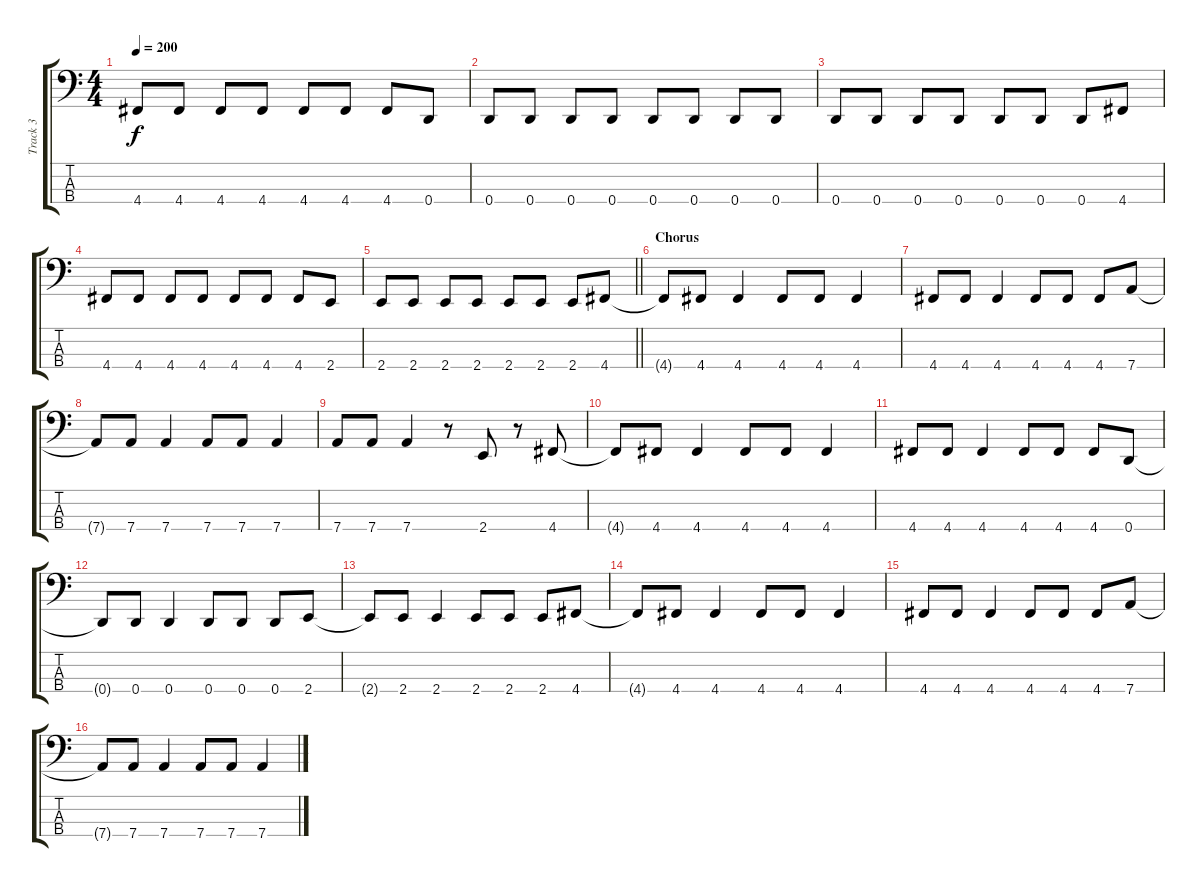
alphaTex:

\track ("Track 3" "Track 3") {instrument electricbasspick}
\staff {score tabs}
\tuning (F2 C2 G1 D1) {hide}
\ts (4 4)
\tempo 200
\clef f4
\ks c
4.4.8{dy f} 4.4.8 4.4.8 4.4.8 4.4.8 4.4.8 4.4.8 0.4.8 |
0.4.8 0.4.8 0.4.8 0.4.8 0.4.8 0.4.8 0.4.8 0.4.8 |
0.4.8 0.4.8 0.4.8 0.4.8 0.4.8 0.4.8 0.4.8 4.4.8 |
4.4.8 4.4.8 4.4.8 4.4.8 4.4.8 4.4.8 4.4.8 2.4.8 |
\barLineRight lightlight
2.4.8 2.4.8 2.4.8 2.4.8 2.4.8 2.4.8 2.4.8 4.4.8 |
\section ("" "Chorus")
4.4{t}.8 4.4.8 4.4.4 4.4.8 4.4.8 4.4.4 |
4.4.8 4.4.8 4.4.4 4.4.8 4.4.8 4.4.8 7.4.8 |
7.4{t}.8 7.4.8 7.4.4 7.4.8 7.4.8 7.4.4 |
7.4.8 7.4.8 7.4.4 r.8 2.4.8 r.8 4.4.8 |
4.4{t}.8 4.4.8 4.4.4 4.4.8 4.4.8 4.4.4 |
4.4.8 4.4.8 4.4.4 4.4.8 4.4.8 4.4.8 0.4.8 |
0.4{t}.8 0.4.8 0.4.4 0.4.8 0.4.8 0.4.8 2.4.8 |
2.4{t}.8 2.4.8 2.4.4 2.4.8 2.4.8 2.4.8 4.4.8 |
4.4{t}.8 4.4.8 4.4.4 4.4.8 4.4.8 4.4.4 |
4.4.8 4.4.8 4.4.4 4.4.8 4.4.8 4.4.8 7.4.8 |
7.4{t}.8 7.4.8 7.4.4 7.4.8 7.4.8 7.4.4
